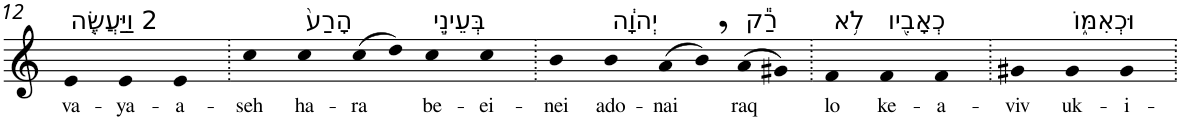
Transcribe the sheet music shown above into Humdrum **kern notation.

**kern	**text
*part1	*part1
*staff1	*staff1
*I"Piano	*
*I'Pno	*
!!LO:PB:g=z
*clefG2	*
*k[]	*
=12	=12
!LO:TX:a:t=2 וַיַּעֲשֶׂ֤ה	!
!	!LO:LY:b
4e	va-
!	!LO:LY:b
4e	-ya-
!	!LO:LY:b
4e	-a-
=13.	=13.
!	!LO:LY:b
4cc	-seh
!LO:TX:a:t=הָרַע֙	!
!	!LO:LY:b
4cc	ha-
!	!LO:LY:b
(>8cc	-ra
8dd)	.
!LO:TX:a:t=בְּעֵינֵ֣י	!
!	!LO:LY:b
4cc	be-
!	!LO:LY:b
4cc	-ei-
=14.	=14.
!	!LO:LY:b
4b	-nei
!LO:TX:a:t=יְהוָ֔ה	!
!	!LO:LY:b
4b	ado-
!	!LO:LY:b
(>8a	-nai
8b,)	.
!LO:TX:a:t=רַ֕ק	!
!	!LO:LY:b
(>8a	raq
8g#X)	.
=15.	=15.
!LO:TX:a:t=לֹ֥א	!
!	!LO:LY:b
4f	lo
!LO:TX:a:t=כְאָבִ֖יו	!
!	!LO:LY:b
4f	ke-
!	!LO:LY:b
4f	-a-
=16.	=16.
!	!LO:LY:b
4g#X	-viv
!LO:TX:a:t=וּכְאִמּ֑וֹ	!
!	!LO:LY:b
4g#	uk-
!	!LO:LY:b
4g#	-i-
=.	=.
*-	*-
